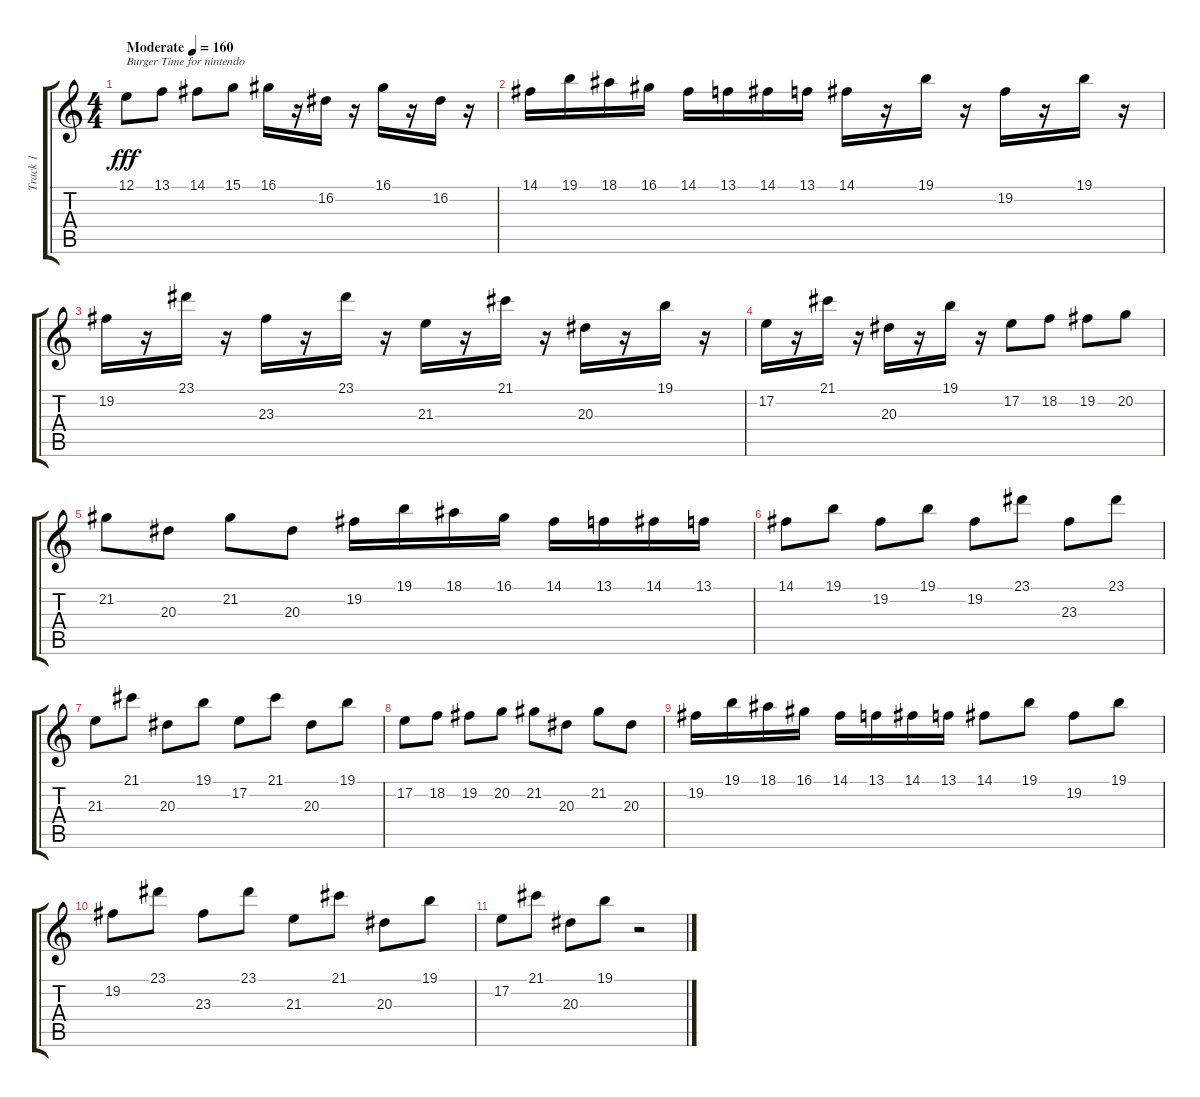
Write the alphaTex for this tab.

\track ("Track 1" "Track 1") {instrument acousticgrandpiano}
\staff {score tabs}
\tuning (E4 B3 G3 D3 A2 E2) {hide}
\ts (4 4)
\tempo (160 "Moderate")
\clef g2
\ks c
12.1.8{txt "Burger Time for nintendo" dy fff instrument acousticgrandpiano} 13.1.8 14.1.8 15.1.8 16.1.16 r.16 16.2.16 r.16 16.1.16 r.16 16.2.16 r.16 |
14.1.16 19.1.16 18.1.16 16.1.16 14.1.16 13.1.16 14.1.16 13.1.16 14.1.16 r.16 19.1.16 r.16 19.2.16 r.16 19.1.16 r.16 |
19.2.16 r.16 23.1.16 r.16 23.3.16 r.16 23.1.16 r.16 21.3.16 r.16 21.1.16 r.16 20.3.16 r.16 19.1.16 r.16 |
17.2.16 r.16 21.1.16 r.16 20.3.16 r.16 19.1.16 r.16 17.2.8 18.2.8 19.2.8 20.2.8 |
21.2.8 20.3.8 21.2.8 20.3.8 19.2.16 19.1.16 18.1.16 16.1.16 14.1.16 13.1.16 14.1.16 13.1.16 |
14.1.8 19.1.8 19.2.8 19.1.8 19.2.8 23.1.8 23.3.8 23.1.8 |
21.3.8 21.1.8 20.3.8 19.1.8 17.2.8 21.1.8 20.3.8 19.1.8 |
17.2.8 18.2.8 19.2.8 20.2.8 21.2.8 20.3.8 21.2.8 20.3.8 |
19.2.16 19.1.16 18.1.16 16.1.16 14.1.16 13.1.16 14.1.16 13.1.16 14.1.8 19.1.8 19.2.8 19.1.8 |
19.2.8 23.1.8 23.3.8 23.1.8 21.3.8 21.1.8 20.3.8 19.1.8 |
17.2.8 21.1.8 20.3.8 19.1.8 r.2
